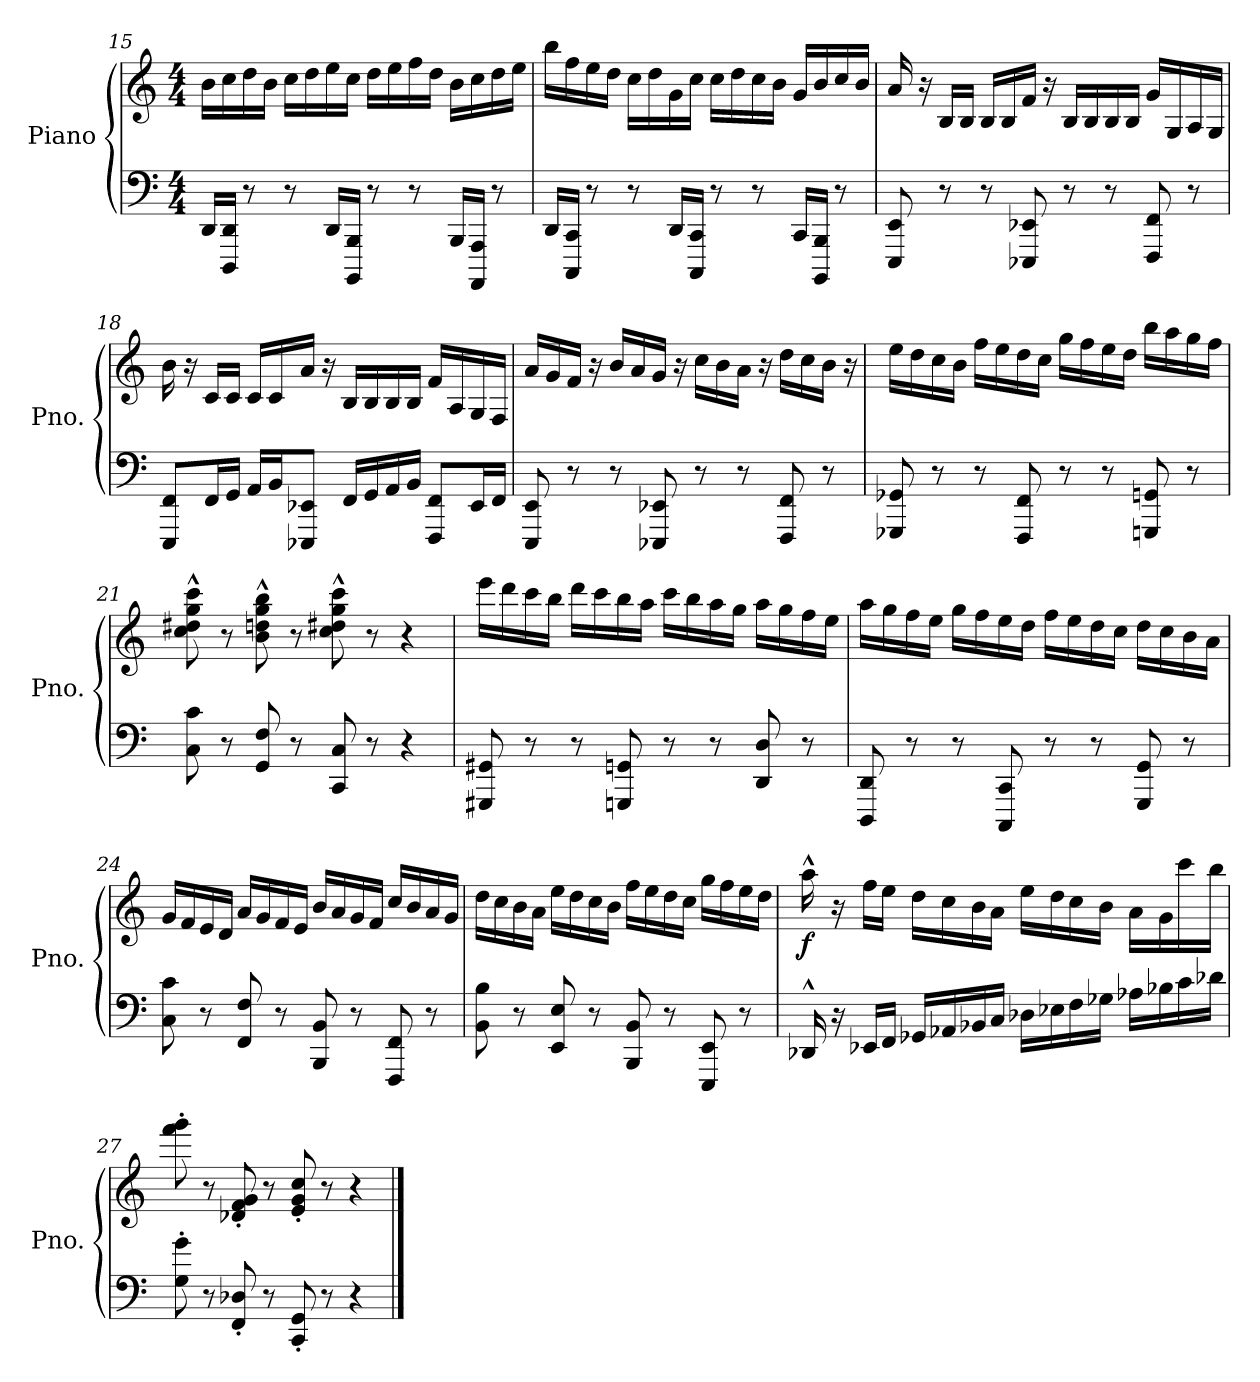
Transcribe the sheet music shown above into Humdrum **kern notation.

**kern	**kern	**dynam
*part1	*part1	*part1
*staff2	*staff1	*staff1/2
*I"Piano	*	*
*I'Pno.	*	*
!!LO:PB:g=z
*clefF4	*clefG2	*
*k[]	*k[]	*
*M4/4	*M4/4	*
=15	=15	=15
16DD/LL	16b\LL	.
16DDD/ 16DD/JJ	16cc\	.
8r	16dd\	.
.	16b\JJ	.
8r	16cc\LL	.
.	16dd\	.
16DD/LL	16ee\	.
16BBBB/ 16BBB/JJ	16cc\JJ	.
8r	16dd\LL	.
.	16ee\	.
8r	16ff\	.
.	16dd\JJ	.
16BBB/LL	16b\LL	.
16AAAA/ 16AAA/JJ	16cc\	.
8r	16dd\	.
.	16ee\JJ	.
=16	=16	=16
16DD/LL	16bb\LL	.
16CCC/ 16CC/JJ	16ff\	.
8r	16ee\	.
.	16dd\JJ	.
8r	16cc\LL	.
.	16dd\	.
16DD/LL	16g\	.
16CCC/ 16CC/JJ	16cc\JJ	.
8r	16cc\LL	.
.	16dd\	.
8r	16cc\	.
.	16b\JJ	.
16CC/LL	16g/LL	.
16BBBB/ 16BBB/JJ	16b/	.
8r	16cc/	.
.	16b/JJ	.
!!LO:LB:g=z
=17	=17	=17
8EEE/ 8EE/	16a/	.
.	16r	.
8r	16B/LL	.
.	16B/JJ	.
8r	16B/LL	.
.	16B/	.
8EEE-X/ 8EE-X/	16f/JJ	.
.	16r	.
8r	16B/LL	.
.	16B/	.
8r	16B/	.
.	16B/JJ	.
8FFF/ 8FF/	16g/LL	.
.	16G/	.
8r	16A/	.
.	16G/JJ	.
=18	=18	=18
8EEE/ 8FF/L	16b\	.
.	16r	.
16FF/L	16c/LL	.
16GG/JJ	16c/JJ	.
16AA/LL	16c/LL	.
16BB/J	16c/	.
8EEE-X/ 8EE-X/J	16a/JJ	.
.	16r	.
16FF/LL	16B/LL	.
16GG/	16B/	.
16AA/	16B/	.
16BB/JJ	16B/JJ	.
8FFF/ 8FF/L	16f/LL	.
.	16A/	.
16EE-/L	16G/	.
16FF/JJ	16F/JJ	.
!!LO:LB:g=z
=19	=19	=19
8EEE/ 8EE/	16a/LL	.
.	16g/	.
8r	16f/JJ	.
.	16r	.
8r	16b/LL	.
.	16a/	.
8EEE-X/ 8EE-X/	16g/JJ	.
.	16r	.
8r	16cc\LL	.
.	16b\	.
8r	16a\JJ	.
.	16r	.
8FFF/ 8FF/	16dd\LL	.
.	16cc\	.
8r	16b\JJ	.
.	16r	.
!!LO:LB:g=z
=20	=20	=20
8GGG-X/ 8GG-X/	16ee\LL	.
.	16dd\	.
8r	16cc\	.
.	16b\JJ	.
8r	16ff\LL	.
.	16ee\	.
8FFF/ 8FF/	16dd\	.
.	16cc\JJ	.
8r	16gg\LL	.
.	16ff\	.
8r	16ee\	.
.	16dd\JJ	.
8GGGn/ 8GGn/	16bb\LL	.
.	16aa\	.
8r	16gg\	.
.	16ff\JJ	.
=21	=21	=21
8C\ 8c\	8cc\^^ 8dd#X\^^ 8gg\^^ 8ccc\^^	.
8r	8r	.
8GG/ 8F/	8b\^^ 8ddn\^^ 8gg\^^ 8bb\^^	.
8r	8r	.
8CC/ 8C/	8cc\^^ 8dd#X\^^ 8gg\^^ 8ccc\^^	.
8r	8r	.
4r	4r	.
=22	=22	=22
8GGG#X/ 8GG#X/	16eee\LL	.
.	16ddd\	.
8r	16ccc\	.
.	16bb\JJ	.
8r	16ddd\LL	.
.	16ccc\	.
8GGGn/ 8GGn/	16bb\	.
.	16aa\JJ	.
8r	16ccc\LL	.
.	16bb\	.
8r	16aa\	.
.	16gg\JJ	.
8DD/ 8D/	16aa\LL	.
.	16gg\	.
8r	16ff\	.
.	16ee\JJ	.
!!LO:LB:g=z
=23	=23	=23
8DDD/ 8DD/	16aa\LL	.
.	16gg\	.
8r	16ff\	.
.	16ee\JJ	.
8r	16gg\LL	.
.	16ff\	.
8CCC/ 8CC/	16ee\	.
.	16dd\JJ	.
8r	16ff\LL	.
.	16ee\	.
8r	16dd\	.
.	16cc\JJ	.
8GGG/ 8GG/	16dd\LL	.
.	16cc\	.
8r	16b\	.
.	16a\JJ	.
=24	=24	=24
8C\ 8c\	16g/LL	.
.	16f/	.
8r	16e/	.
.	16d/JJ	.
8FF/ 8F/	16a/LL	.
.	16g/	.
8r	16f/	.
.	16e/JJ	.
8BBB/ 8BB/	16b/LL	.
.	16a/	.
8r	16g/	.
.	16f/JJ	.
8FFF/ 8FF/	16cc/LL	.
.	16b/	.
8r	16a/	.
.	16g/JJ	.
=25	=25	=25
8BB\ 8B\	16dd\LL	.
.	16cc\	.
8r	16b\	.
.	16a\JJ	.
8EE/ 8E/	16ee\LL	.
.	16dd\	.
8r	16cc\	.
.	16b\JJ	.
8BBB/ 8BB/	16ff\LL	.
.	16ee\	.
8r	16dd\	.
.	16cc\JJ	.
8EEE/ 8EE/	16gg\LL	.
.	16ff\	.
8r	16ee\	.
.	16dd\JJ	.
!!LO:PB:g=z
=26	=26	=26
!	!	!LO:DY:b
16DD-X^^/	16aa^^\	f
16r	16r	.
16EE-X/LL	16ff\LL	.
16FF/JJ	16ee\JJ	.
16GG-X/LL	16dd\LL	.
16AA-X/	16cc\	.
16BB-X/	16b\	.
16C/JJ	16a\JJ	.
16D-X\LL	16ee\LL	.
16E-X\	16dd\	.
16F\	16cc\	.
16G-X\JJ	16b\JJ	.
16A-X\LL	16a\LL	.
16B-X\	16g\	.
16c\	16ccc\	.
16d-X\JJ	16bb\JJ	.
=27	=27	=27
8G\' 8g\'	8fff\' 8ggg\'	.
8r	8r	.
8FF/' 8D-X/'	8d-X/' 8f/' 8g/'	.
8r	8r	.
8CC/' 8GG/'	8e/' 8g/' 8cc/'	.
8r	8r	.
4r	4r	.
==	==	==
*-	*-	*-
